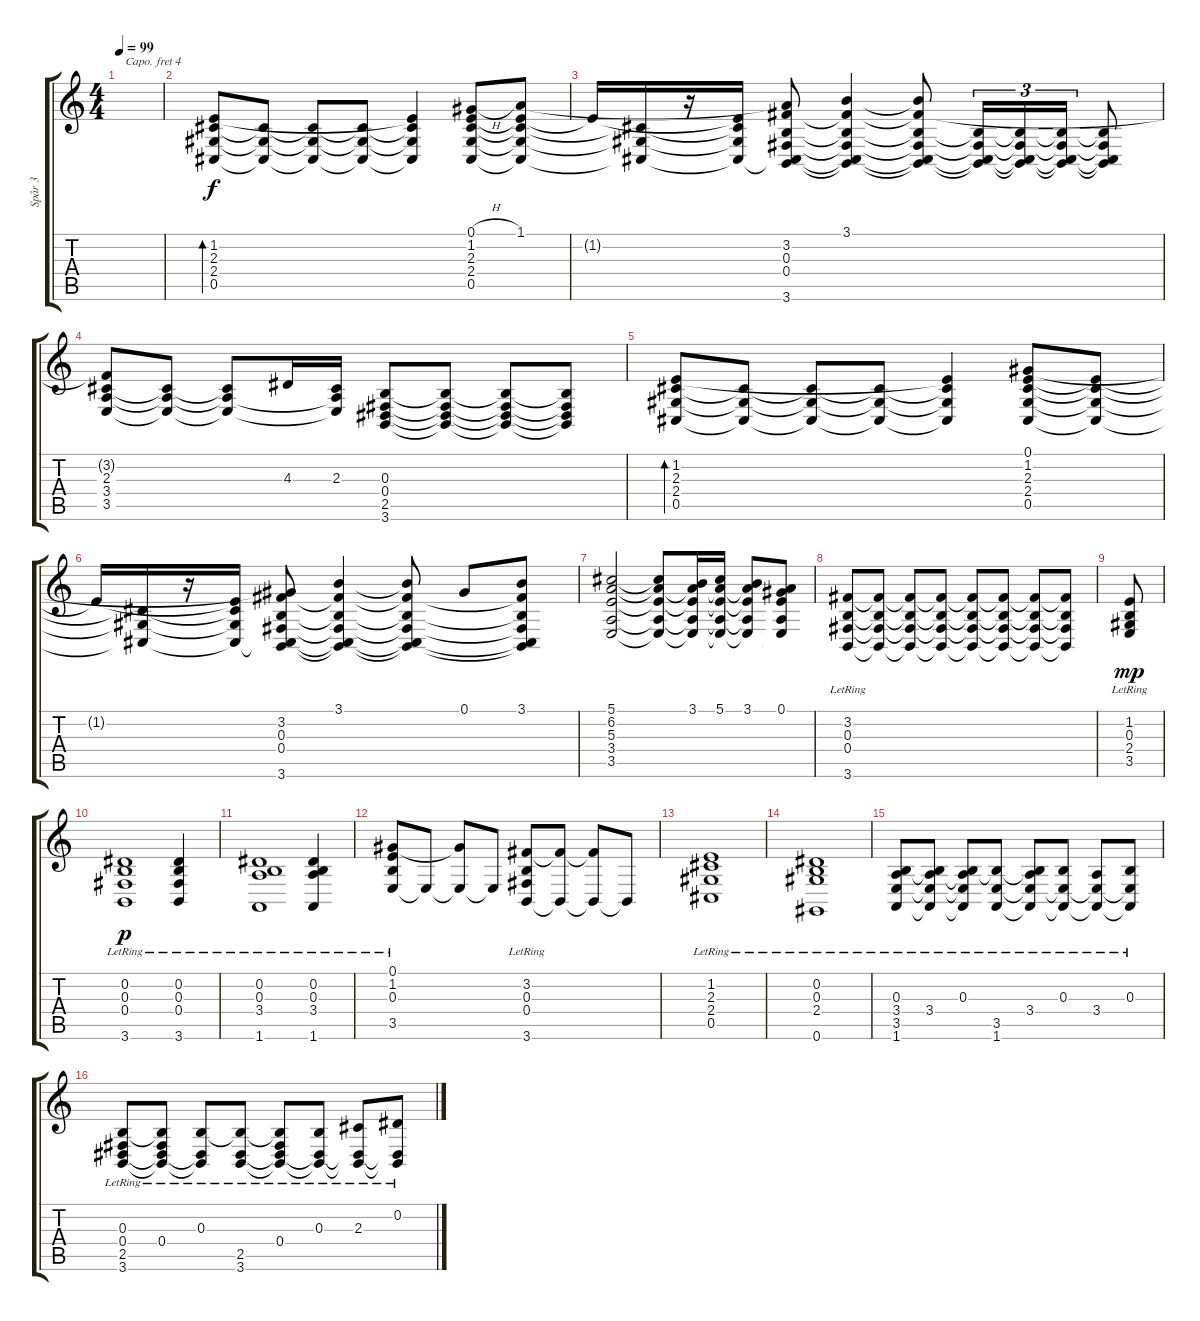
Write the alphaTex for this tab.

\track ("Spår 3" "Spår 3") {instrument stringensemble1}
\staff {score tabs}
\capo 4
\tuning (E4 B3 G3 D3 A2 E2) {hide}
\ts (4 4)
\tempo 99
\clef g2
\ks c
|
(1.2 2.3 2.4 0.5).8{bd 240} (2.3{t} 2.4{t} 0.5{t}).8 (2.3{t} 2.4{t} 0.5{t}).8 (2.3{t} 2.4{t} 0.5{t}).8 (1.2{t} 2.3{t} 2.4{t} 0.5{t}).4 (0.1{h} 1.2 2.3 2.4 0.5).8 (1.1 1.2{t} 2.3{t} 2.4{t} 0.5{t}).8 |
1.2{t}.16 (2.3{t} 2.4{t} 0.5{t}).16 r.16 (1.2{t} 2.3{t} 2.4{t} 0.5{t}).16 (1.1{t} 3.2 0.3 0.4 0.5{t} 3.6).8 (3.1 3.2{t} 0.3{t} 0.4{t} 0.5{t} 3.6{t}).4 (3.1{t} 3.2{t} 0.3{t} 0.4{t} 0.5{t} 3.6{t}).8 (0.3{t} 0.4{t} 0.5{t} 3.6{t}).16{tu (3 2)} (0.3{t} 0.4{t} 0.5{t} 3.6{t}).16{tu (3 2)} (0.3{t} 0.4{t} 0.5{t} 3.6{t}).16{tu (3 2)} (0.3{t} 0.4{t} 0.5{t} 3.6{t}).8 |
(3.2{t} 2.3 3.4 3.5).8 (2.3{t} 3.4{t} 3.5{t}).8 (2.3{t} 3.4{t} 3.5{t}).8 4.3.16 (2.3 3.4{t} 3.5{t}).16 (0.3 0.4 2.5 3.6).8 (0.3{t} 0.4{t} 2.5{t} 3.6{t}).8 (0.3{t} 0.4{t} 2.5{t} 3.6{t}).8 (0.3{t} 0.4{t} 2.5{t} 3.6{t}).8 |
(1.2 2.3 2.4 0.5).8{bd 240} (2.3{t} 2.4{t} 0.5{t}).8 (2.3{t} 2.4{t} 0.5{t}).8 (2.3{t} 2.4{t} 0.5{t}).8 (1.2{t} 2.3{t} 2.4{t} 0.5{t}).4 (0.1 1.2 2.3 2.4 0.5).8 (1.2{t} 2.3{t} 2.4{t} 0.5{t}).8 |
1.2{t}.16 (2.3{t} 2.4{t} 0.5{t}).16 r.16 (1.2{t} 2.3{t} 2.4{t} 0.5{t}).16 (0.1{t} 3.2 0.3 0.4 0.5{t} 3.6).8 (3.1 3.2{t} 0.3{t} 0.4{t} 0.5{t} 3.6{t}).4 (3.1{t} 3.2{t} 0.3{t} 0.4{t} 0.5{t} 3.6{t}).8 0.1.8 (3.1 3.2{t} 0.3{t} 0.4{t} 0.5{t} 3.6{t}).8 |
(5.1 6.2 5.3 3.4 3.5).2 (5.1{t} 6.2{t} 5.3{t} 3.4{t} 3.5{t}).8 (3.1 6.2{t} 5.3{t} 3.4{t} 3.5{t}).16 (5.1 6.2{t} 5.3{t} 3.4{t} 3.5{t}).16 (3.1 6.2{t} 5.3{t} 3.4{t} 3.5{t}).8 (0.1 6.2{t} 5.3{t} 3.4{t} 3.5{t}).8 |
(3.2{lr} 0.3{lr} 0.4{lr} 3.6{lr}).8 (3.2{t} 0.3{t} 0.4{t} 3.6{t}).8 (3.2{t} 0.3{t} 0.4{t} 3.6{t}).8 (3.2{t} 0.3{t} 0.4{t} 3.6{t}).8 (3.2{t} 0.3{t} 0.4{t} 3.6{t}).8 (3.2{t} 0.3{t} 0.4{t} 3.6{t}).8 (3.2{t} 0.3{t} 0.4{t} 3.6{t}).8 (3.2{t} 0.3{t} 0.4{t} 3.6{t}).8 |
(1.2{lr} 0.3{lr} 2.4{lr} 3.5{lr}).8{dy mp} |
(0.2{lr} 0.3{lr} 0.4{lr} 3.6{lr}).1{dy p} (0.2{lr} 0.3{lr} 0.4{lr} 3.6{lr}).4 |
(0.2{lr} 0.3{lr} 3.4{lr} 1.6{lr}).1 (0.2{lr} 0.3{lr} 3.4{lr} 1.6{lr}).4 |
(0.1{lr} 1.2{lr} 0.3{lr} 3.5{lr}).8 3.5{t}.8 (0.1{t} 3.5{t}).8 3.5{t}.8 (3.2{lr} 0.3{lr} 0.4{lr} 3.6{lr}).8 (3.2{t} 3.6{t}).8 (3.2{t} 3.6{t}).8 3.6{t}.8 |
(1.2{lr} 2.3{lr} 2.4{lr} 0.5{lr}).1 |
(0.2{lr} 0.3{lr} 2.4{lr} 0.6{lr}).1 |
(0.3{lr} 3.4{lr} 3.5{lr} 1.6{lr}).8 (0.3{t} 3.4{lr} 3.5{t} 1.6{t}).8 (0.3{lr} 3.4{t} 3.5{t} 1.6{t}).8 (0.3{t} 3.5{lr} 1.6{lr}).8 (0.3{t} 3.4{lr} 3.5{t} 1.6{t}).8 (0.3{lr} 3.5{t} 1.6{t}).8 (3.4{lr} 3.5{t} 1.6{t}).8 (0.3{lr} 3.5{t} 1.6{t}).8 |
(0.3{lr} 0.4{lr} 2.5{lr} 3.6{lr}).8 (0.3{t} 0.4{lr} 2.5{t} 3.6{t}).8 (0.3{lr} 2.5{t} 3.6{t}).8 (0.3{t} 2.5{lr} 3.6{lr}).8 (0.3{t} 0.4{lr} 2.5{t} 3.6{t}).8 (0.3{lr} 2.5{t} 3.6{t}).8 (2.3{lr} 2.5{t} 3.6{t}).8 (0.2{lr} 2.5{t} 3.6{t}).8
